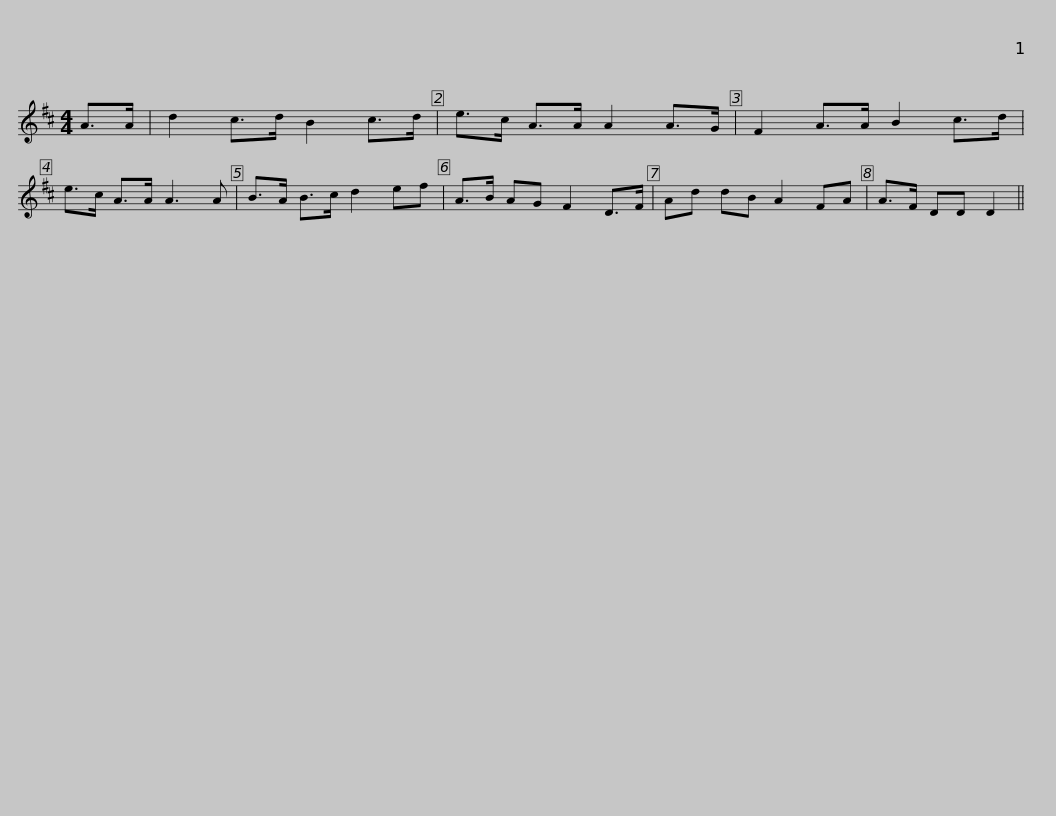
X:1
L:1/8
M:4/4
I:linebreak $
K:D
V:1 treble
V:1
 A>A | d2 c>d B2 c>d | e>c A>A A2 A>G | F2 A>A B2 c>d | e>c A>A A3 A | %5
 B>A B>c d2 ef |$ A>B AG F2 D>F | Ad dB A2 FA | A>F DD D2 || %9
